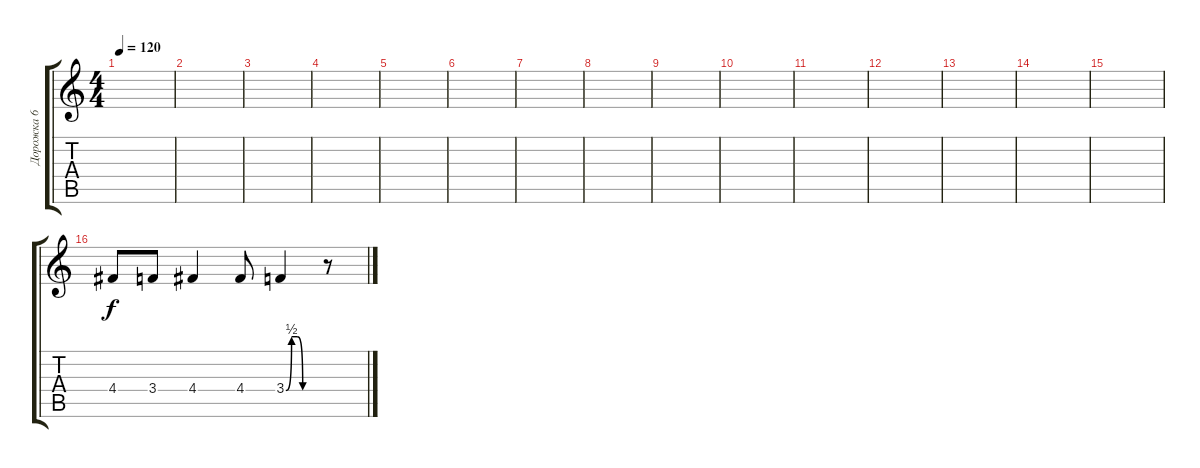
\track ("Дорожка 6" "Дорожка 6") {instrument overdrivenguitar}
\staff {score tabs}
\tuning (E4 B3 G3 D3 A2 E2) {hide}
\ts (4 4)
\tempo 120
\clef g2
\ks c
|
|
|
|
|
|
|
|
|
|
|
|
|
|
|
4.4.8 3.4.8 4.4.4 4.4.8 3.4{be (custom 0 0 10 2 20 2 30 0 60 0)}.4 r.8
